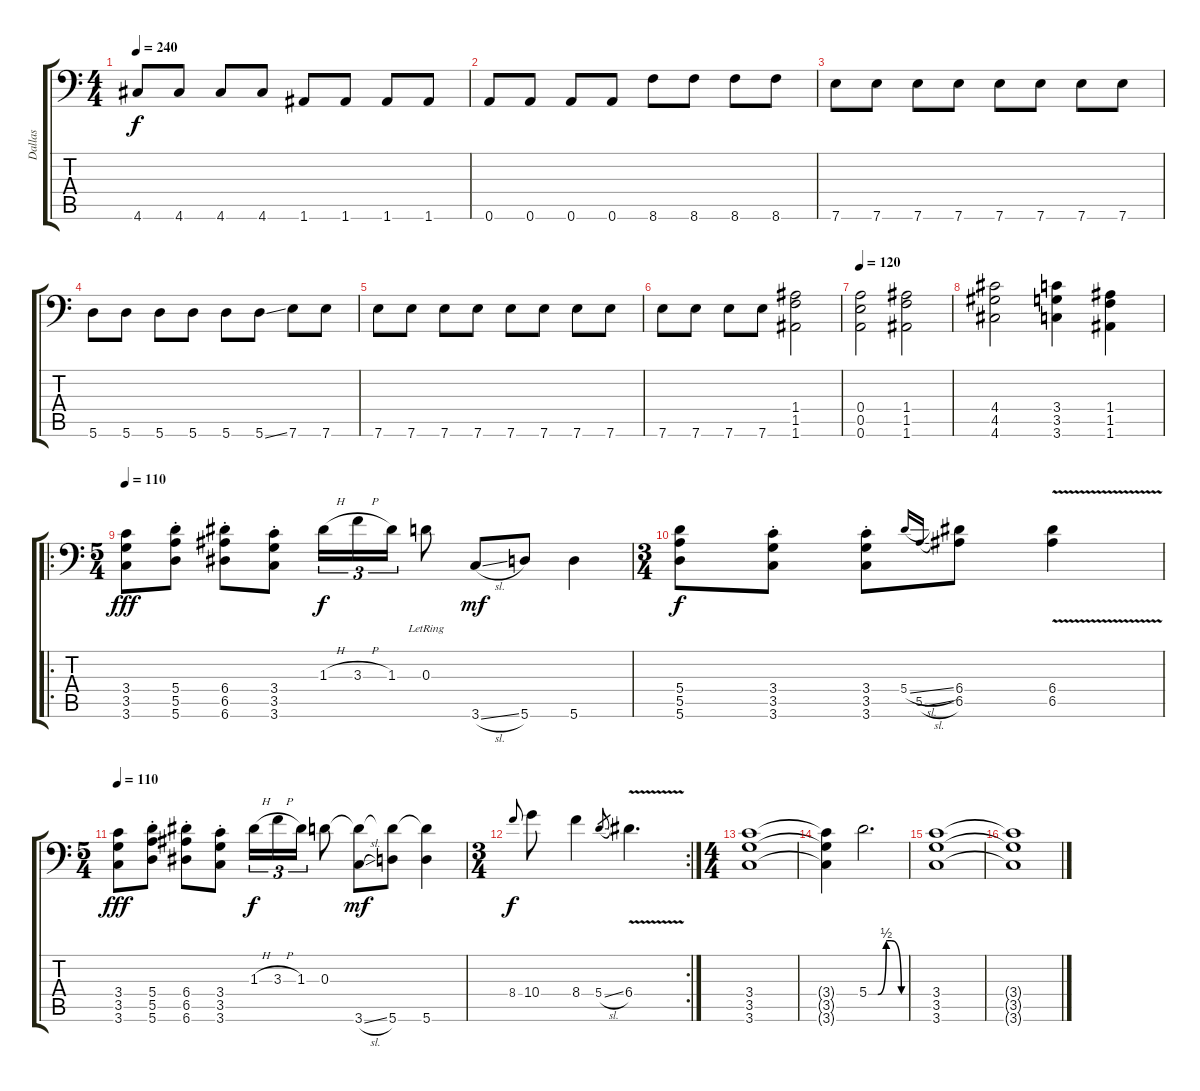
\track ("Dallas" "Dallas") {instrument distortionguitar}
\staff {score tabs}
\tuning (B3 Gb3 D3 A2 E2 A1) {hide}
\ts (4 4)
\tempo 240
\clef f4
\ks c
4.6.8{dy f} 4.6.8 4.6.8 4.6.8 1.6.8 1.6.8 1.6.8 1.6.8 |
0.6.8 0.6.8 0.6.8 0.6.8 8.6.8 8.6.8 8.6.8 8.6.8 |
7.6.8 7.6.8 7.6.8 7.6.8 7.6.8 7.6.8 7.6.8 7.6.8 |
5.6.8 5.6.8 5.6.8 5.6.8 5.6.8 5.6{ss}.8 7.6.8 7.6.8 |
7.6.8 7.6.8 7.6.8 7.6.8 7.6.8 7.6.8 7.6.8 7.6.8 |
7.6.8 7.6.8 7.6.8 7.6.8 (1.4 1.5 1.6).2 |
\tempo 120
(0.4 0.5 0.6).2 (1.4 1.5 1.6).2 |
(4.4 4.5 4.6).2 (3.4 3.5 3.6).4 (1.4 1.5 1.6).4 |
\ro
\ts (5 4)
\tempo 110
(3.4 3.5 3.6).8{dy fff} (5.4{st} 5.5{st} 5.6{st}).8 (6.4{st} 6.5{st} 6.6{st}).8 (3.4{st} 3.5{st} 3.6{st}).8 1.3{h}.16{tu (3 2) dy f} 3.3{h}.16{tu (3 2)} 1.3.16{tu (3 2)} 0.3{lr}.8 3.6{sl}.8{dy mf} 5.6.8 5.6.4 |
\ts (3 4)
(5.4 5.5 5.6).8{dy f} (3.4{st} 3.5{st} 3.6{st}).8 (3.4{st} 3.5{st} 3.6{st}).8 5.4{sl}.16{gr onbeat} 5.5{sl}.16{gr onbeat} (6.4 6.5).8 (6.4{v} 6.5).4 |
\ts (5 4)
\tempo 110
(3.4 3.5 3.6).8{dy fff} (5.4{st} 5.5{st} 5.6{st}).8 (6.4{st} 6.5{st} 6.6{st}).8 (3.4{st} 3.5{st} 3.6{st}).8 1.3{h}.16{tu (3 2) dy f} 3.3{h}.16{tu (3 2)} 1.3.16{tu (3 2)} 0.3.8 (0.3{t} 3.6{sl}).8{dy mf} (0.3{t} 5.6).8 (0.3{t} 5.6).4 |
\rc 2
\ts (3 4)
8.4.8{gr onbeat dy f} 10.4.8 8.4.4 5.4{sl}.8{gr} 6.4{v}.4{d} |
\ts (4 4)
(3.4 3.5 3.6).1 |
(3.4{t} 3.5{t} 3.6{t}).4 5.4{be (custom 0 0 15 0 29 2 37 2 54 0 56 0 60 0)}.2{d} |
(3.4 3.5 3.6).1 |
(3.4{t} 3.5{t} 3.6{t}).1
